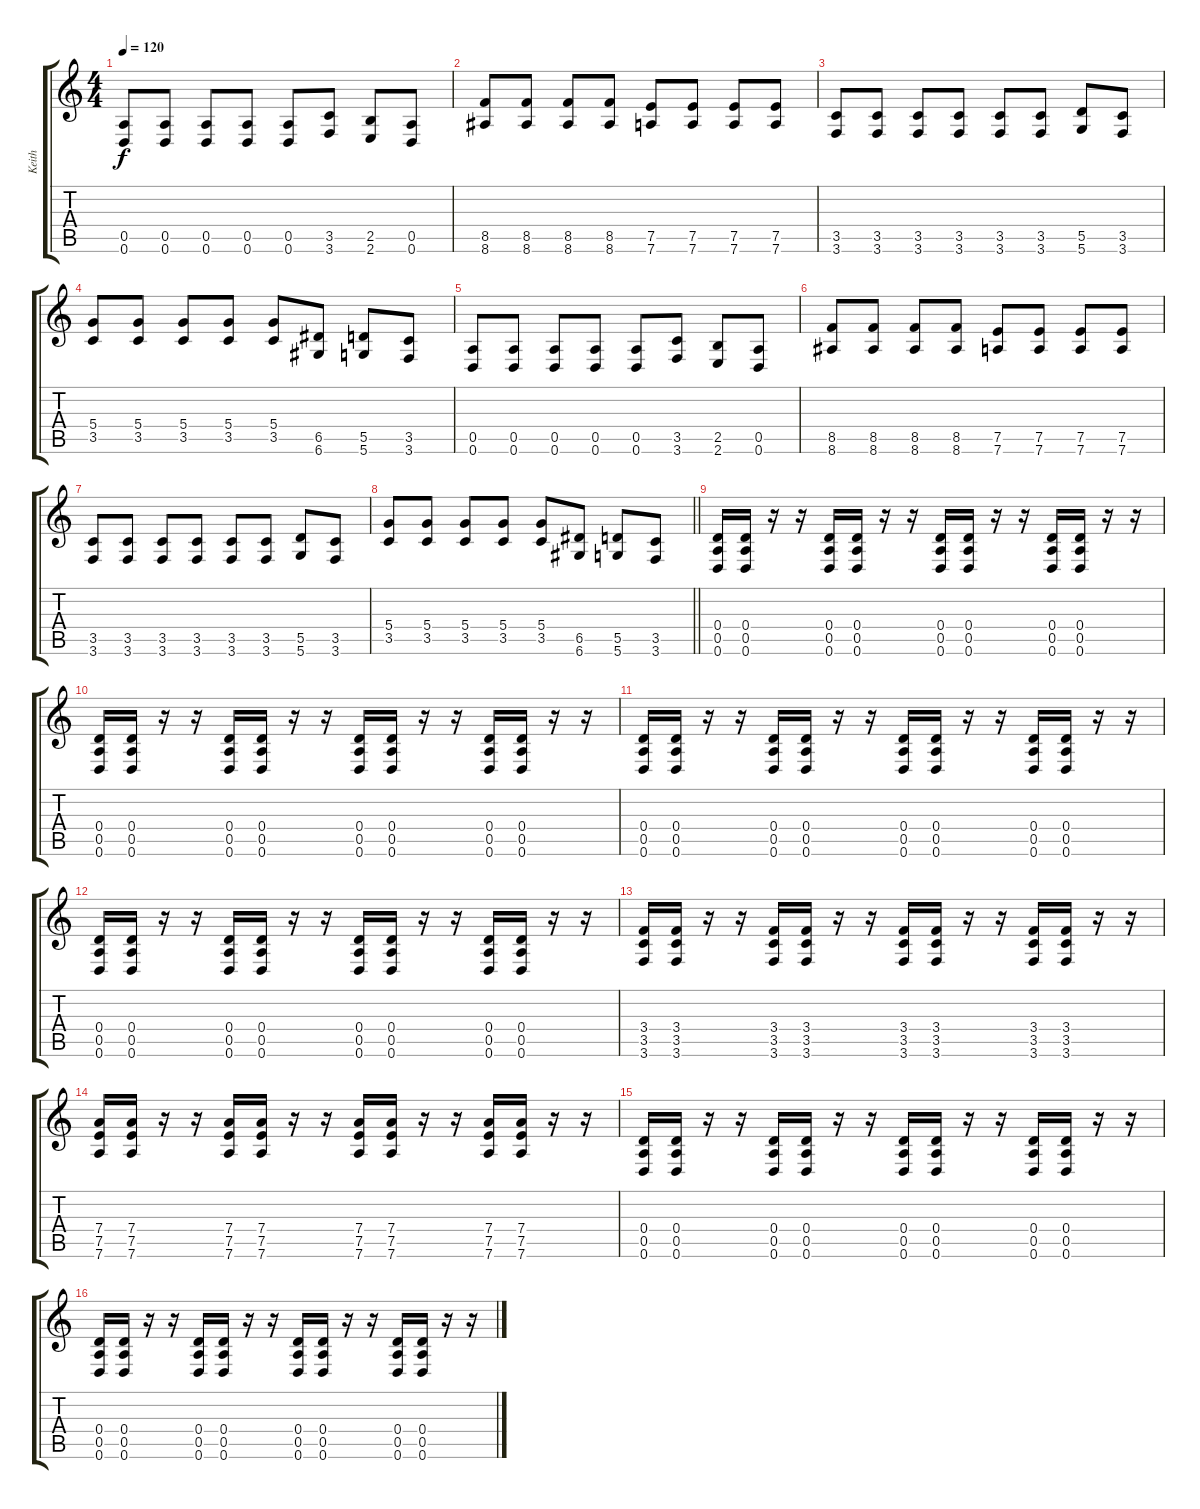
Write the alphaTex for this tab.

\track ("Keith" "Keith") {instrument acousticguitarsteel}
\staff {score tabs}
\tuning (E4 B3 G3 D3 A2 D2) {hide}
\ts (4 4)
\tempo 120
\clef g2
\ks c
(0.5 0.6).8{dy f} (0.5 0.6).8 (0.5 0.6).8 (0.5 0.6).8 (0.5 0.6).8 (3.5 3.6).8 (2.5 2.6).8 (0.5 0.6).8 |
(8.5 8.6).8 (8.5 8.6).8 (8.5 8.6).8 (8.5 8.6).8 (7.5 7.6).8 (7.5 7.6).8 (7.5 7.6).8 (7.5 7.6).8 |
(3.5 3.6).8 (3.5 3.6).8 (3.5 3.6).8 (3.5 3.6).8 (3.5 3.6).8 (3.5 3.6).8 (5.5 5.6).8 (3.5 3.6).8 |
(5.4 3.5).8 (5.4 3.5).8 (5.4 3.5).8 (5.4 3.5).8 (5.4 3.5).8 (6.5 6.6).8 (5.5 5.6).8 (3.5 3.6).8 |
(0.5 0.6).8 (0.5 0.6).8 (0.5 0.6).8 (0.5 0.6).8 (0.5 0.6).8 (3.5 3.6).8 (2.5 2.6).8 (0.5 0.6).8 |
(8.5 8.6).8 (8.5 8.6).8 (8.5 8.6).8 (8.5 8.6).8 (7.5 7.6).8 (7.5 7.6).8 (7.5 7.6).8 (7.5 7.6).8 |
(3.5 3.6).8 (3.5 3.6).8 (3.5 3.6).8 (3.5 3.6).8 (3.5 3.6).8 (3.5 3.6).8 (5.5 5.6).8 (3.5 3.6).8 |
\barLineRight lightlight
(5.4 3.5).8 (5.4 3.5).8 (5.4 3.5).8 (5.4 3.5).8 (5.4 3.5).8 (6.5 6.6).8 (5.5 5.6).8 (3.5 3.6).8 |
(0.4 0.5 0.6).16 (0.4 0.5 0.6).16 r.16 r.16 (0.4 0.5 0.6).16 (0.4 0.5 0.6).16 r.16 r.16 (0.4 0.5 0.6).16 (0.4 0.5 0.6).16 r.16 r.16 (0.4 0.5 0.6).16 (0.4 0.5 0.6).16 r.16 r.16 |
(0.4 0.5 0.6).16 (0.4 0.5 0.6).16 r.16 r.16 (0.4 0.5 0.6).16 (0.4 0.5 0.6).16 r.16 r.16 (0.4 0.5 0.6).16 (0.4 0.5 0.6).16 r.16 r.16 (0.4 0.5 0.6).16 (0.4 0.5 0.6).16 r.16 r.16 |
(0.4 0.5 0.6).16 (0.4 0.5 0.6).16 r.16 r.16 (0.4 0.5 0.6).16 (0.4 0.5 0.6).16 r.16 r.16 (0.4 0.5 0.6).16 (0.4 0.5 0.6).16 r.16 r.16 (0.4 0.5 0.6).16 (0.4 0.5 0.6).16 r.16 r.16 |
(0.4 0.5 0.6).16 (0.4 0.5 0.6).16 r.16 r.16 (0.4 0.5 0.6).16 (0.4 0.5 0.6).16 r.16 r.16 (0.4 0.5 0.6).16 (0.4 0.5 0.6).16 r.16 r.16 (0.4 0.5 0.6).16 (0.4 0.5 0.6).16 r.16 r.16 |
(3.4 3.5 3.6).16 (3.4 3.5 3.6).16 r.16 r.16 (3.4 3.5 3.6).16 (3.4 3.5 3.6).16 r.16 r.16 (3.4 3.5 3.6).16 (3.4 3.5 3.6).16 r.16 r.16 (3.4 3.5 3.6).16 (3.4 3.5 3.6).16 r.16 r.16 |
(7.4 7.5 7.6).16 (7.4 7.5 7.6).16 r.16 r.16 (7.4 7.5 7.6).16 (7.4 7.5 7.6).16 r.16 r.16 (7.4 7.5 7.6).16 (7.4 7.5 7.6).16 r.16 r.16 (7.4 7.5 7.6).16 (7.4 7.5 7.6).16 r.16 r.16 |
(0.4 0.5 0.6).16 (0.4 0.5 0.6).16 r.16 r.16 (0.4 0.5 0.6).16 (0.4 0.5 0.6).16 r.16 r.16 (0.4 0.5 0.6).16 (0.4 0.5 0.6).16 r.16 r.16 (0.4 0.5 0.6).16 (0.4 0.5 0.6).16 r.16 r.16 |
(0.4 0.5 0.6).16 (0.4 0.5 0.6).16 r.16 r.16 (0.4 0.5 0.6).16 (0.4 0.5 0.6).16 r.16 r.16 (0.4 0.5 0.6).16 (0.4 0.5 0.6).16 r.16 r.16 (0.4 0.5 0.6).16 (0.4 0.5 0.6).16 r.16 r.16
